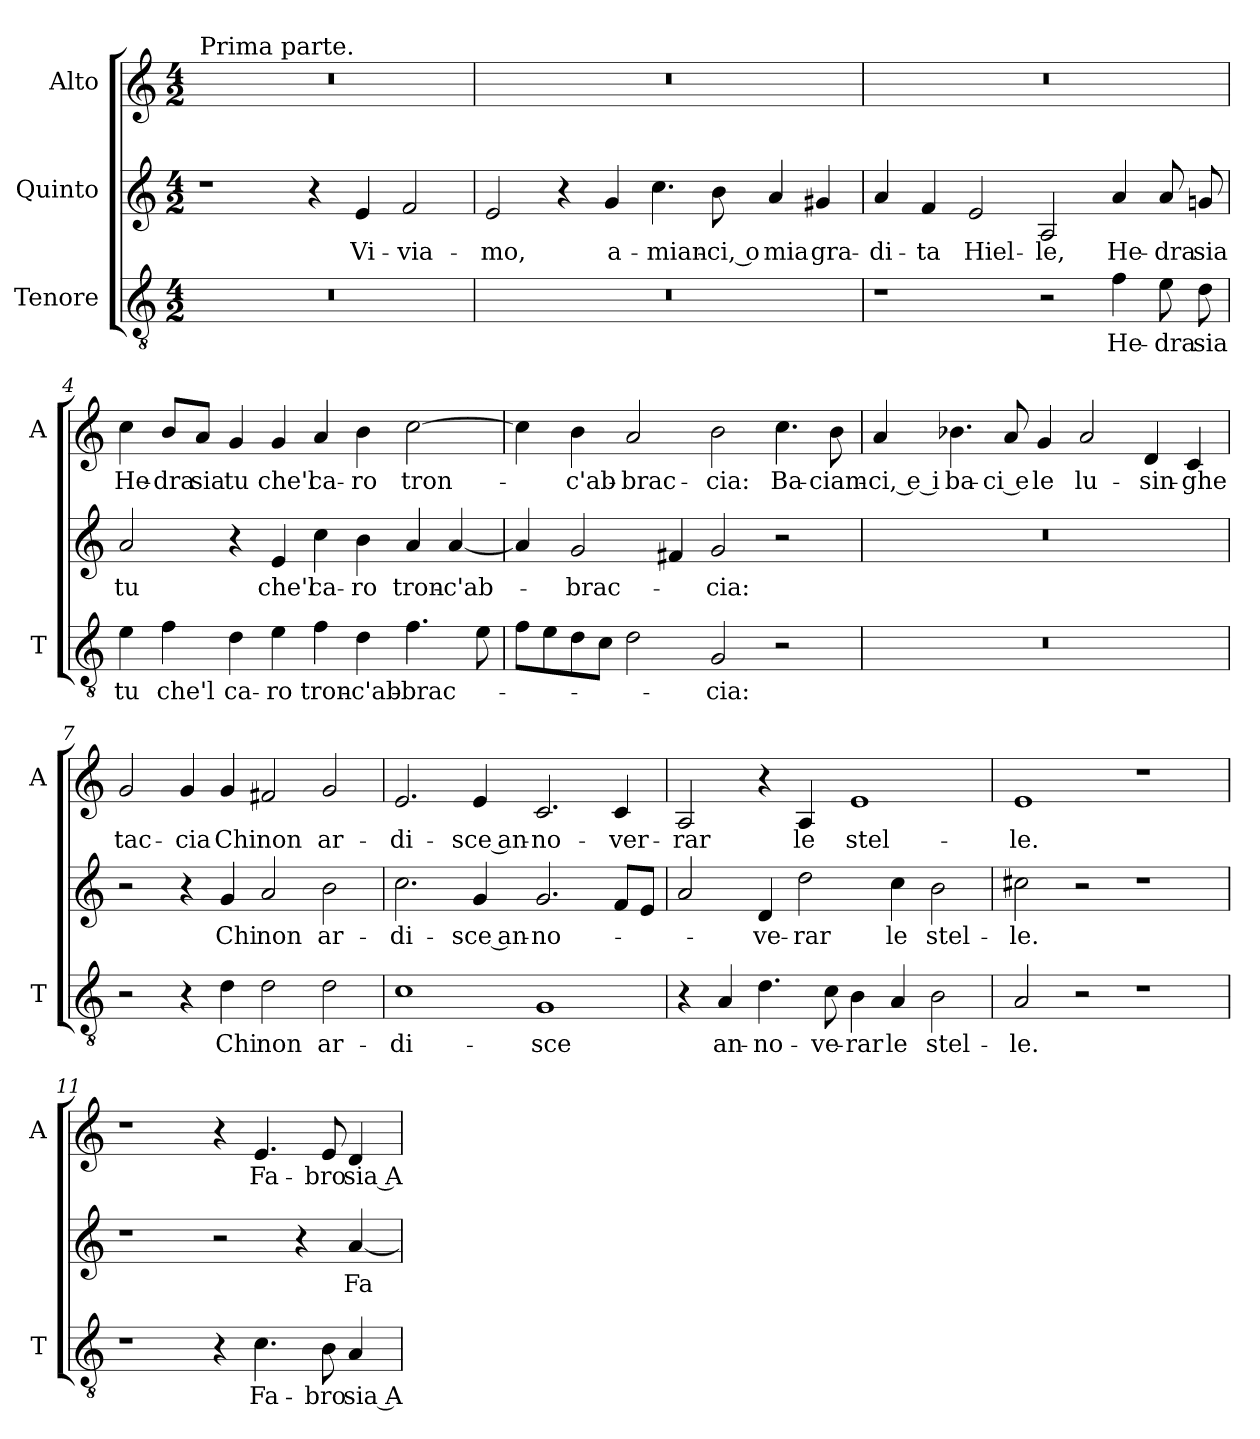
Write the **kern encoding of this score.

**kern	**text	**kern	**text	**kern	**text
*part3	*part3	*part2	*part2	*part1	*part1
*staff3	*staff3	*staff2	*staff2	*staff1	*staff1
*I"Tenore	*	*I"Quinto	*	*I"Alto	*
*I'T	*	*	*	*I'A	*
*clefGv2	*	*clefG2	*	*clefG2	*
*k[]	*	*k[]	*	*k[]	*
*C:	*	*C:	*	*C:	*
*M4/2	*	*M4/2	*	*M4/2	*
=1	=1	=1	=1	=1	=1
!	!	!	!	!LO:TX:a:t=Prima parte.	!
0r	.	1r	.	0r	.
.	.	4r	.	.	.
.	.	4e	Vi-	.	.
.	.	2f	-via-	.	.
=2	=2	=2	=2	=2	=2
0r	.	2e	-mo,	0r	.
.	.	4r	.	.	.
.	.	4g	a-	.	.
.	.	4.cc	-mian-	.	.
.	.	8b	-ci, o	.	.
.	.	4a	mia	.	.
.	.	4g#X	gra-	.	.
=3	=3	=3	=3	=3	=3
1r	.	4a	-di-	0r	.
.	.	4f	-ta	.	.
.	.	2e	Hiel-	.	.
2r	.	2A	-le,	.	.
4f	He-	4a	He-	.	.
8e	-dra	8a	-dra	.	.
8d	sia	8gn	sia	.	.
=4	=4	=4	=4	=4	=4
4e	tu	2a	tu	4cc	He-
4f	che'l	.	.	8b/L	-dra
.	.	.	.	8a/J	sia
4d	ca-	4r	.	4g	tu
4e	-ro	4e	che'l	4g	che'l
4f	tron-	4cc	ca-	4a	ca-
4d	-c'ab-	4b	-ro	4b	-ro
4.f	-brac-	4a	tron-	[2cc	tron-
.	.	[4a	-c'ab-	.	.
8e	.	.	.	.	.
=5	=5	=5	=5	=5	=5
8fL	.	4a]	.	4cc]	.
8e	.	.	.	.	.
8d	.	2g	-brac-	4b	-c'ab-
8cJ	.	.	.	.	.
2d	.	.	.	2a	-brac-
.	.	4f#X	.	.	.
2G	-cia:	2g	-cia:	2b	-cia:
2r	.	2r	.	4.cc	Ba-
.	.	.	.	8b	-ciam-
=6	=6	=6	=6	=6	=6
0r	.	0r	.	4a	-ci, e i
.	.	.	.	4.b-X	ba-
.	.	.	.	8a	-ci e
.	.	.	.	4g	le
.	.	.	.	2a	lu-
.	.	.	.	4d	-sin-
.	.	.	.	4c	-ghe
=7	=7	=7	=7	=7	=7
2r	.	2r	.	2g	tac-
4r	.	4r	.	4g	-cia
4d	Chi	4g	Chi	4g	Chi
2d	non	2a	non	2f#X	non
2d	ar-	2b	ar-	2g	ar-
=8	=8	=8	=8	=8	=8
1c	-di-	2.cc	-di-	2.e	-di-
.	.	4g	-sce an-	4e	-sce an-
1G	-sce	2.g	-no-	2.c	-no-
.	.	8fL	.	4c	-ver-
.	.	8eJ	.	.	.
=9	=9	=9	=9	=9	=9
4r	.	2a	.	2A	-rar
4A	an-	.	.	.	.
4.d	-no-	4d	-ve-	4r	.
.	.	2dd	-rar	4A	le
8c	-ve-	.	.	.	.
4B	-rar	.	.	1e	stel-
4A	le	4cc	le	.	.
2B	stel-	2b	stel-	.	.
=10	=10	=10	=10	=10	=10
2A	-le.	2cc#X	-le.	1e	-le.
2r	.	2r	.	.	.
1r	.	1r	.	1r	.
=11	=11	=11	=11	=11	=11
1r	.	1r	.	1r	.
4r	.	2r	.	4r	.
4.c	Fa-	.	.	4.e	Fa-
.	.	4r	.	.	.
8B	-bro	.	.	8e	-bro
4A	sia A-	[4a	Fa-	4d	sia A-
=	=	=	=	=	=
*-	*-	*-	*-	*-	*-
